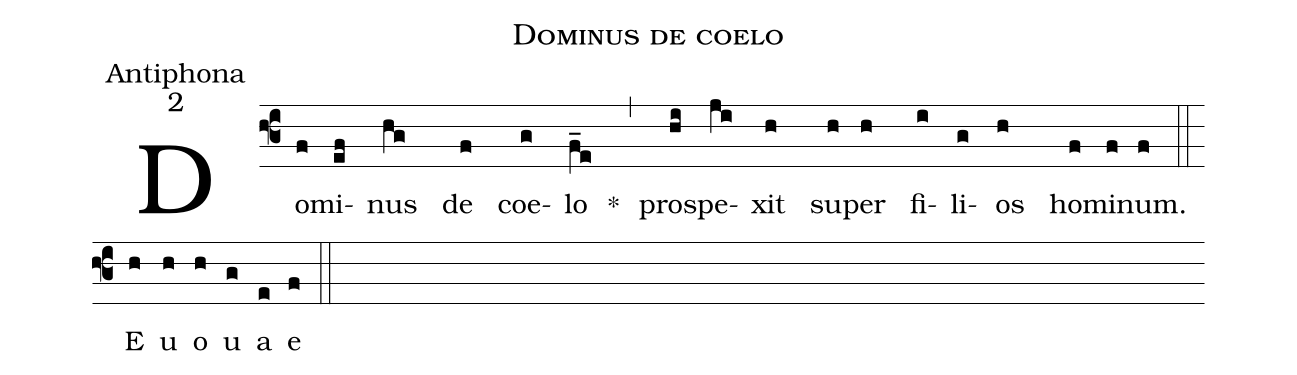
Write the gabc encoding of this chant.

name:Dominus de coelo;
office-part:Antiphona;
mode:2;
%%
(f3) Do(f)mi(ef)nus(hg) de(f) coe(g)lo(f_e) *(,) pro(hi)spe(ji)xit(h) su(h)per(h) fi(i)li(g)os(h) ho(f)mi(f)num.(f) (::) <eu>E(h) u(h) o(h) u(g) a(e) e</eu>(f) (::)
